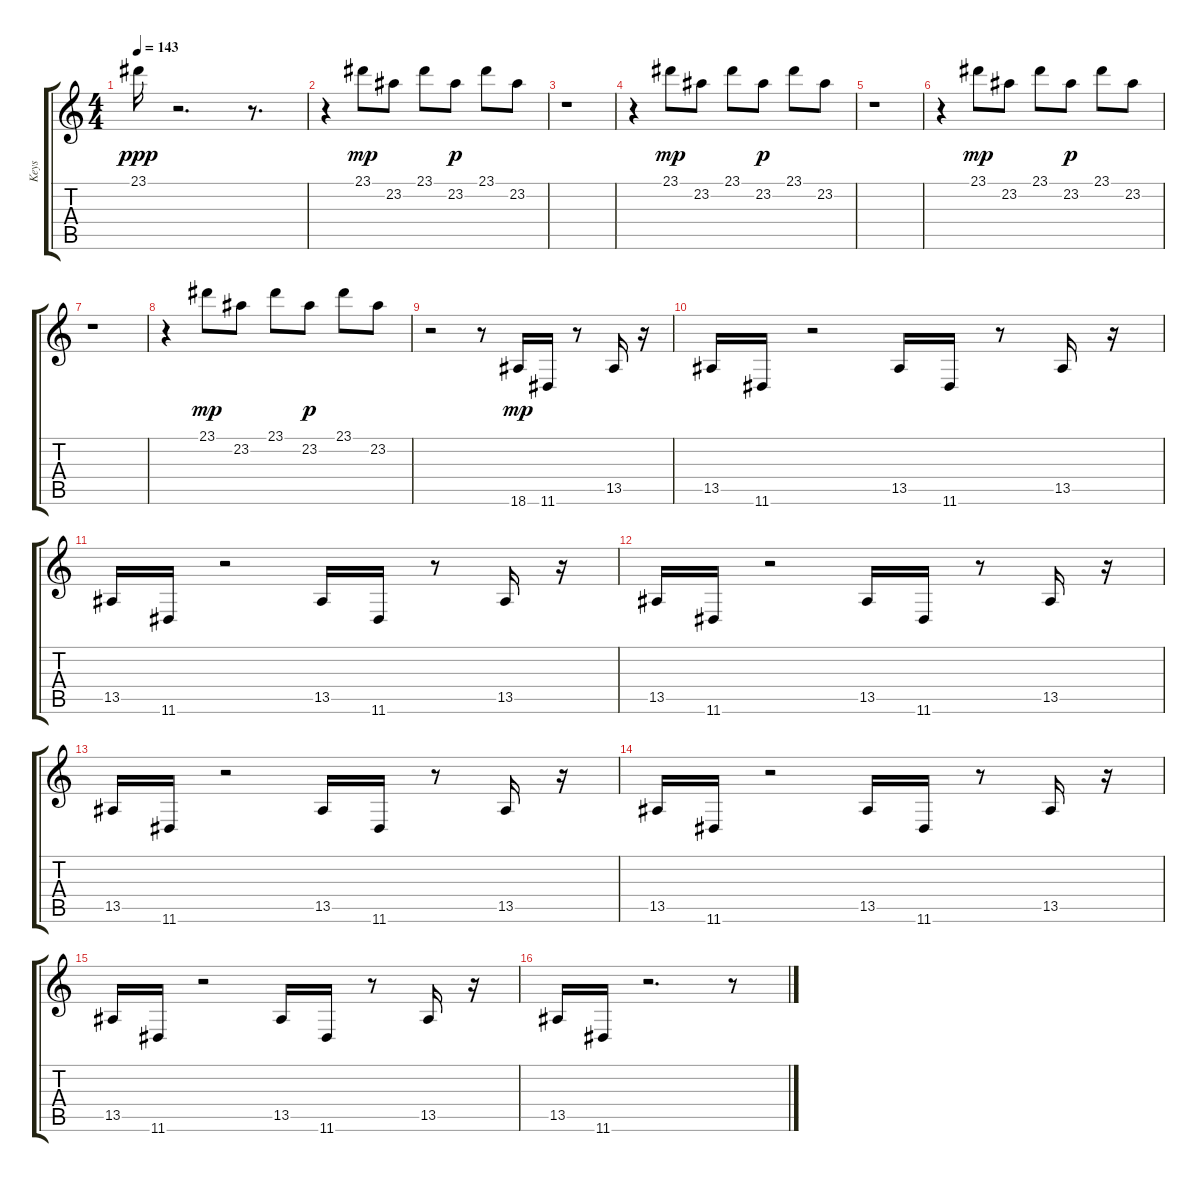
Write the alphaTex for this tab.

\track ("Keys" "Keys") {instrument lead2sawtooth}
\staff {score tabs}
\tuning (E4 B3 G3 D3 A2 E2) {hide}
\ts (4 4)
\tempo 143
\clef g2
\ks c
23.1.16{dy ppp} r.2{d} r.8{d} |
r.4 23.1.8{dy mp} 23.2.8 23.1.8 23.2.8{dy p} 23.1.8 23.2.8 |
r.1 |
r.4 23.1.8{dy mp} 23.2.8 23.1.8 23.2.8{dy p} 23.1.8 23.2.8 |
r.1 |
r.4 23.1.8{dy mp} 23.2.8 23.1.8 23.2.8{dy p} 23.1.8 23.2.8 |
r.1 |
r.4 23.1.8{dy mp} 23.2.8 23.1.8 23.2.8{dy p} 23.1.8 23.2.8 |
r.2 r.8 18.6.16{dy mp} 11.6.16 r.8 13.5.16 r.16 |
13.5.16 11.6.16 r.2 13.5.16 11.6.16 r.8 13.5.16 r.16 |
13.5.16 11.6.16 r.2 13.5.16 11.6.16 r.8 13.5.16 r.16 |
13.5.16 11.6.16 r.2 13.5.16 11.6.16 r.8 13.5.16 r.16 |
13.5.16 11.6.16 r.2 13.5.16 11.6.16 r.8 13.5.16 r.16 |
13.5.16 11.6.16 r.2 13.5.16 11.6.16 r.8 13.5.16 r.16 |
13.5.16 11.6.16 r.2 13.5.16 11.6.16 r.8 13.5.16 r.16 |
13.5.16 11.6.16 r.2{d} r.8
